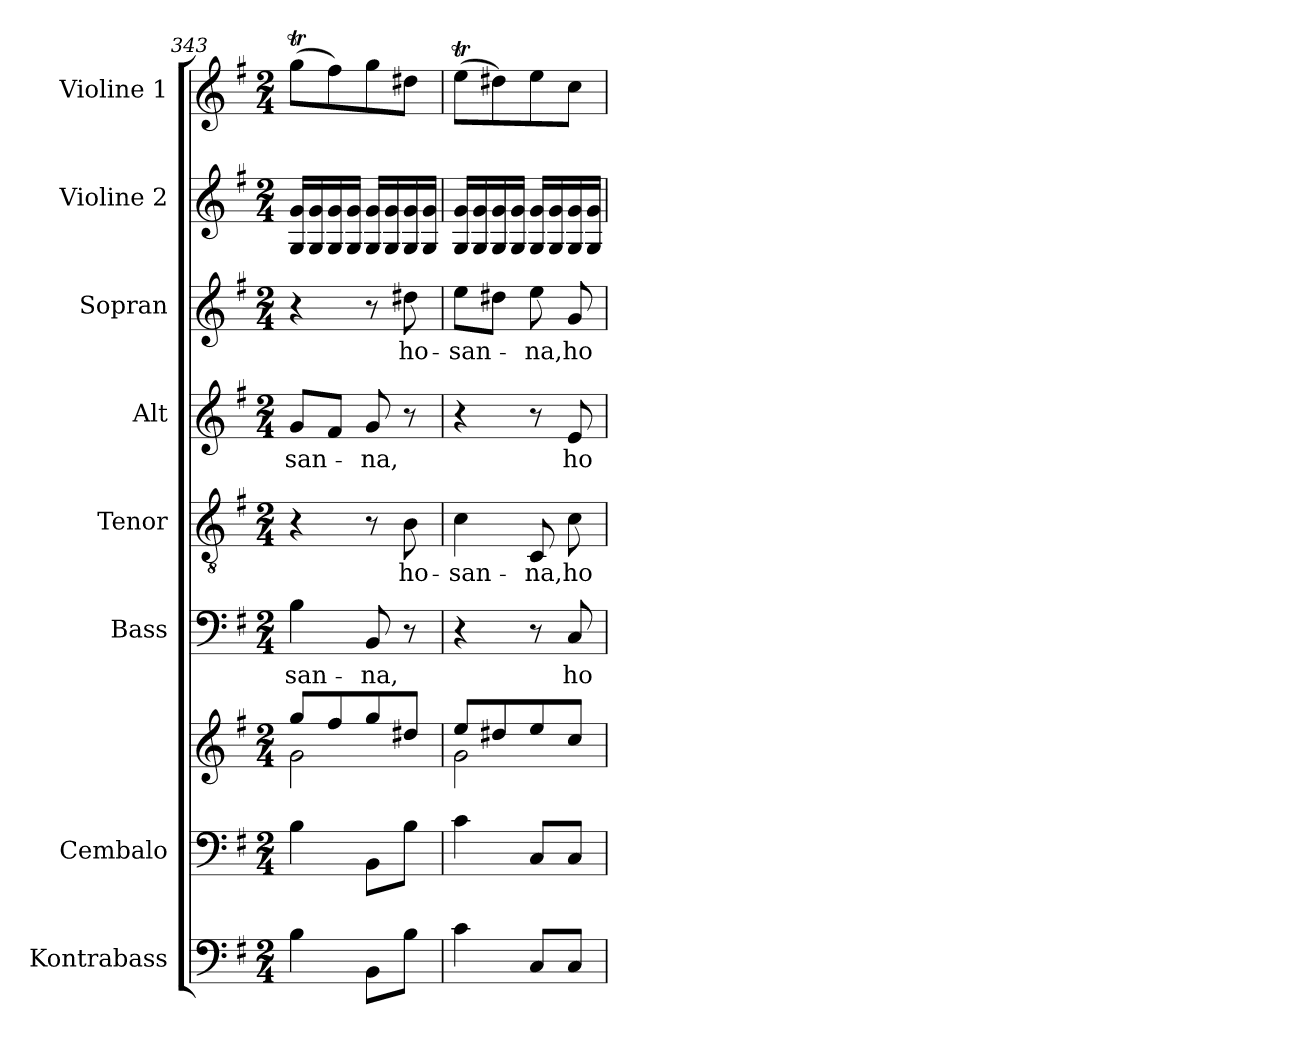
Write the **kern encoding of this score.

**kern	**kern	**kern	**kern	**text	**kern	**text	**kern	**text	**kern	**text	**kern	**kern
*part8	*part7	*part7	*part6	*part6	*part5	*part5	*part4	*part4	*part3	*part3	*part2	*part1
*staff9	*staff8	*staff7	*staff6	*staff6	*staff5	*staff5	*staff4	*staff4	*staff3	*staff3	*staff2	*staff1
*I"Kontrabass	*I"Cembalo	*	*I"Bass	*	*I"Tenor	*	*I"Alt	*	*I"Sopran	*	*I"Violine 2	*I"Violine 1
*I'Kb.	*I'Cemb.	*	*I'B.	*	*I'T.	*	*I'A.	*	*I'S.	*	*I'Vl. 2	*I'Vl. 1
*clefF4	*clefF4	*clefG2	*clefF4	*	*clefGv2	*	*clefG2	*	*clefG2	*	*clefG2	*clefG2
*ITrd7c12	*	*	*	*	*	*	*	*	*	*	*	*
*k[f#]	*k[f#]	*k[f#]	*k[f#]	*	*k[f#]	*	*k[f#]	*	*k[f#]	*	*k[f#]	*k[f#]
*G:	*G:	*G:	*G:	*	*G:	*	*G:	*	*G:	*	*G:	*G:
*M2/4	*M2/4	*M2/4	*M2/4	*	*M2/4	*	*M2/4	*	*M2/4	*	*M2/4	*M2/4
=343	=343	=343	=343	=343	=343	=343	=343	=343	=343	=343	=343	=343
*	*	*^	*	*	*	*	*	*	*	*	*	*
!	!	!	!	!	!LO:LY:b	!	!	!	!LO:LY:b	!	!	!	!
4BB\	4B\	8gg/L	2g\	4B\	-san-	4r	.	8g/L	-san-	4r	.	16G/ 16g/LL	(>8ggT\L
.	.	.	.	.	.	.	.	.	.	.	.	16G/ 16g/	.
.	.	8ff#/	.	.	.	.	.	8f#/J	.	.	.	16G/ 16g/	8ff#\)
.	.	.	.	.	.	.	.	.	.	.	.	16G/ 16g/JJ	.
!	!	!	!	!	!LO:LY:b	!	!	!	!LO:LY:b	!	!	!	!
8BBB\L	8BB\L	8gg/	.	8BB/	-na,	8r	.	8g/	-na,	8r	.	16G/ 16g/LL	8gg\
.	.	.	.	.	.	.	.	.	.	.	.	16G/ 16g/	.
!	!	!	!	!	!	!	!LO:LY:b	!	!	!	!LO:LY:b	!	!
8BB\J	8B\J	8dd#X/J	.	8r	.	8B\	ho-	8r	.	8dd#X\	ho-	16G/ 16g/	8dd#X\J
.	.	.	.	.	.	.	.	.	.	.	.	16G/ 16g/JJ	.
!!LO:PB:g=z
=344	=344	=344	=344	=344	=344	=344	=344	=344	=344	=344	=344	=344	=344
!	!	!	!	!	!	!	!LO:LY:b	!	!	!	!LO:LY:b	!	!
4C\	4c\	8ee/L	2g\	4r	.	4c\	-san-	4r	.	8ee\L	-san-	16G/ 16g/LL	(>8eeT\L
.	.	.	.	.	.	.	.	.	.	.	.	16G/ 16g/	.
.	.	8dd#X/	.	.	.	.	.	.	.	8dd#X\J	.	16G/ 16g/	8dd#X\)
.	.	.	.	.	.	.	.	.	.	.	.	16G/ 16g/JJ	.
!	!	!	!	!	!	!	!LO:LY:b	!	!	!	!LO:LY:b	!	!
8CC/L	8C/L	8ee/	.	8r	.	8C/	-na,	8r	.	8ee\	-na,	16G/ 16g/LL	8ee\
.	.	.	.	.	.	.	.	.	.	.	.	16G/ 16g/	.
!	!	!	!	!	!LO:LY:b	!	!LO:LY:b	!	!LO:LY:b	!	!LO:LY:b	!	!
8CC/J	8C/J	8cc/J	.	8C/	ho-	8c\	ho-	8e/	ho-	8g/	ho-	16G/ 16g/	8cc\J
.	.	.	.	.	.	.	.	.	.	.	.	16G/ 16g/JJ	.
*	*	*v	*v	*	*	*	*	*	*	*	*	*	*
=	=	=	=	=	=	=	=	=	=	=	=	=
*-	*-	*-	*-	*-	*-	*-	*-	*-	*-	*-	*-	*-
